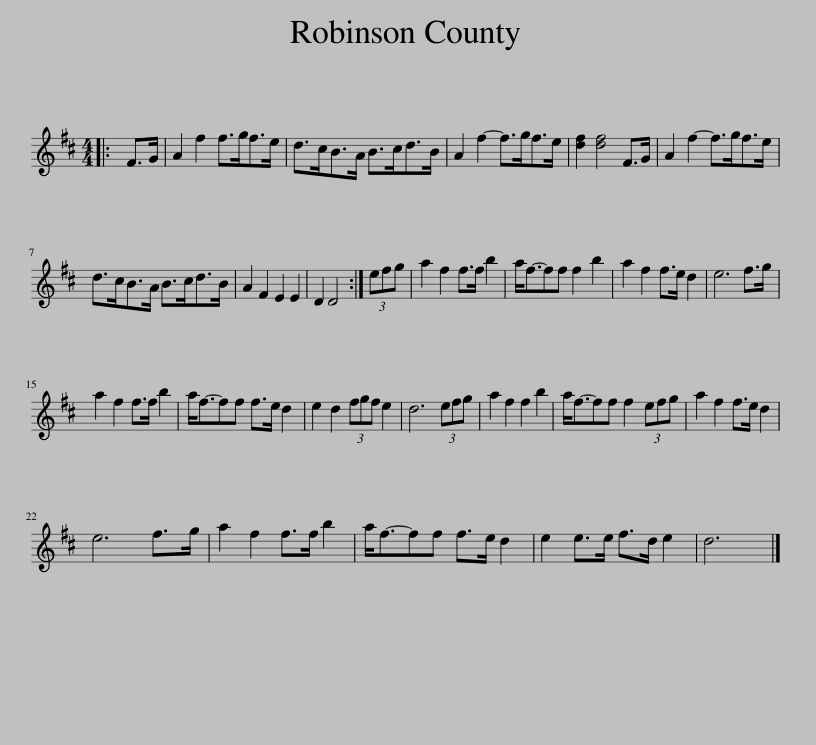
X:1
L:1/8
M:4/4
I:linebreak $
K:D
V:1 treble
V:1
|: F>G | A2 f2 f>gf>e | d>cB>A B>cd>B | A2 f2- f>gf>e | [df]2 [df]4 F>G | %5
 A2 f2- f>gf>e |$ d>cB>A B>cd>B | A2 F2 E2 E2 | D2 D4 :| (3efg | %10
 a2 f2 f>f b2 | a<f-ff f2 b2 | a2 f2 f>e d2 | e6 f>g |$ a2 f2 f>f b2 | %15
 a<f-ff f>e d2 | e2 d2 (3fgf e2 | d6 (3efg | a2 f2 f2 b2 | a<f-ff f2 (3efg | %20
 a2 f2 f>e d2 |$ e6 f>g | a2 f2 f>f b2 | a<f-ff f>e d2 | e2 e>e f>d e2 | %25
 d6 |] %26
